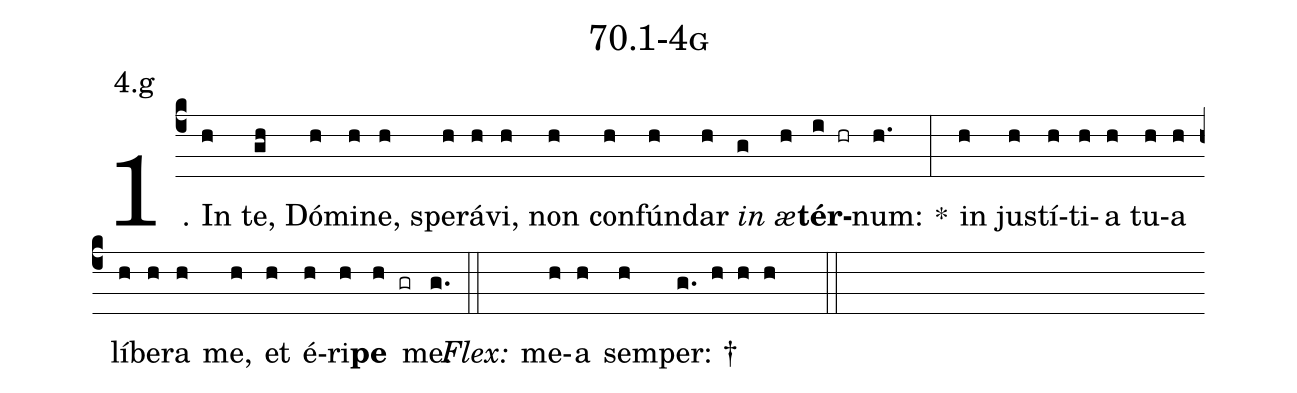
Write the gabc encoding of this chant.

name: 70.1-4g;
annotation: 4.g;
%%
(c4)1. In(h) te,(gh) Dó(h)mi(h)ne,(h) spe(h)rá(h)vi,(h) non(h) con(h)fún(h)dar(h) <i>in</i>(g) <i>æ</i>(h)<b>tér</b>(i hr)num:(h.) *(:) in(h) jus(h)tí(h)ti(h)a(h) tu(h)a(h) lí(h)be(h)ra(h) me,(h) et(h) é(h)ri(h)<b>pe</b>(h gr) me.(g.) (::)
<i>Flex:</i>()  me(h)a(h) sem(h)per: †(g. h h h  ::)
